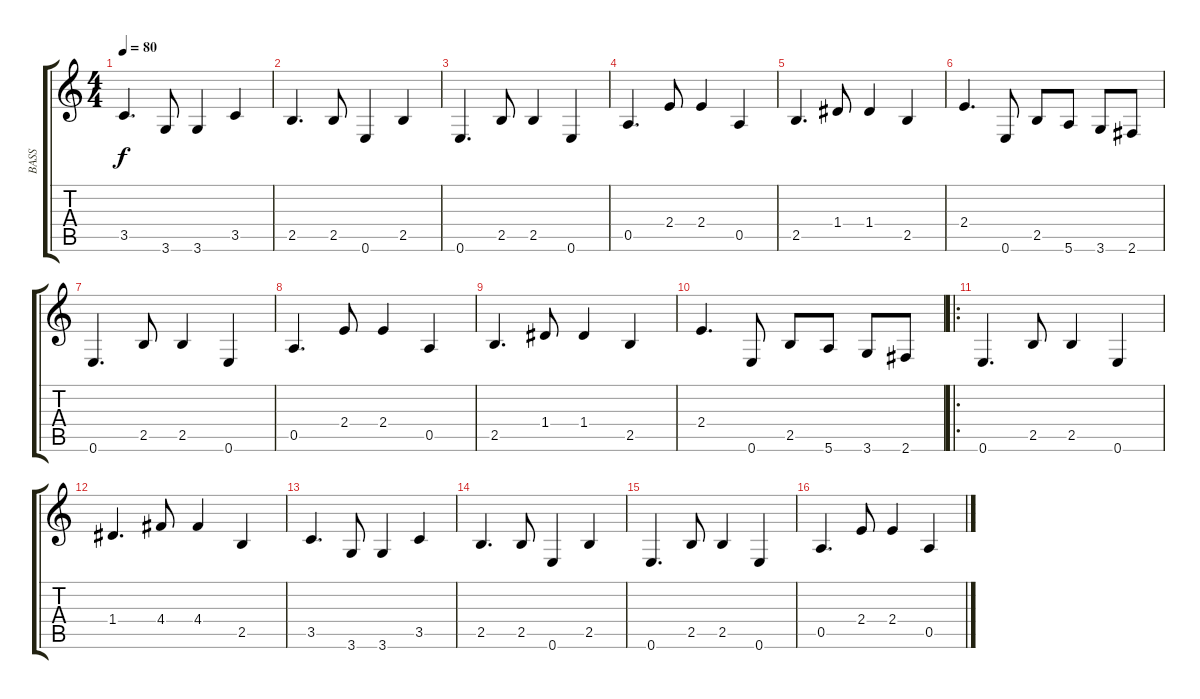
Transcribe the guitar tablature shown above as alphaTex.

\track ("BASS" "BASS") {instrument electricbassfinger}
\staff {score tabs}
\tuning (E4 B3 G3 D3 A2 E2) {hide}
\ts (4 4)
\tempo 80
\clef g2
\ks c
3.5.4{d dy f} 3.6.8 3.6.4 3.5.4 |
2.5.4{d} 2.5.8 0.6.4 2.5.4 |
0.6.4{d} 2.5.8 2.5.4 0.6.4 |
0.5.4{d} 2.4.8 2.4.4 0.5.4 |
2.5.4{d} 1.4.8 1.4.4 2.5.4 |
2.4.4{d} 0.6.8 2.5.8 5.6.8 3.6.8 2.6.8 |
0.6.4{d} 2.5.8 2.5.4 0.6.4 |
0.5.4{d} 2.4.8 2.4.4 0.5.4 |
2.5.4{d} 1.4.8 1.4.4 2.5.4 |
2.4.4{d} 0.6.8 2.5.8 5.6.8 3.6.8 2.6.8 |
\ro
0.6.4{d} 2.5.8 2.5.4 0.6.4 |
1.4.4{d} 4.4.8 4.4.4 2.5.4 |
3.5.4{d} 3.6.8 3.6.4 3.5.4 |
2.5.4{d} 2.5.8 0.6.4 2.5.4 |
0.6.4{d} 2.5.8 2.5.4 0.6.4 |
0.5.4{d} 2.4.8 2.4.4 0.5.4
